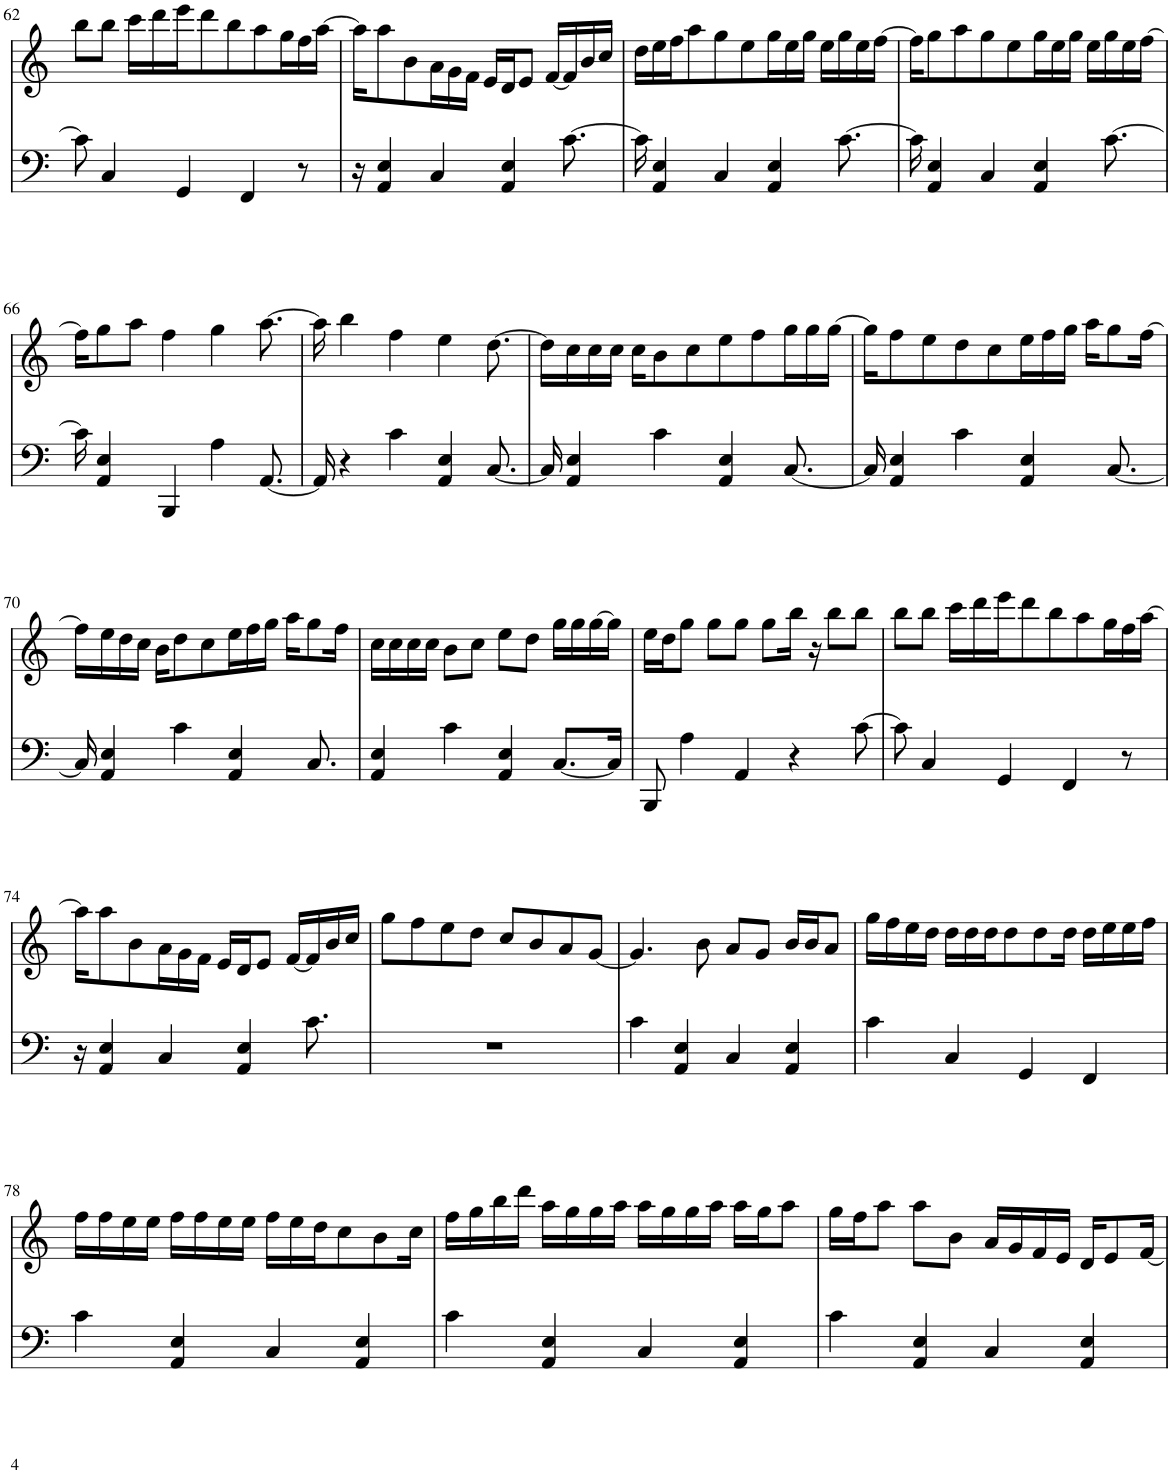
**kern	**kern
*part1	*part1
*staff2	*staff1
*I"Piano	*
*I'Pno.	*
!!LO:PB:g=z
*clefF4	*clefG2
*k[]	*k[]
*M4/4	*M4/4
=62	=62
8c\]	8bb\L
4C/	8bb\J
.	16ccc\LL
.	16ddd\
4GG/	16eee\J
.	8ddd\
.	8bb\
4FF/	.
.	8aa\
.	16gg\L
8r	16ff\
.	[16aa\JJ
=63	=63
16r	16aa\KL]
4AA/ 4E/	8aa\
.	8b\
4C/	16a\L
.	16g\
.	16f\JJ
.	16e/LL
4AA/ 4E/	16d/J
.	8e/J
.	[16f/LL
[8.c\	16f/]
.	16b/
.	16cc/JJ
=64	=64
16c\]	16dd\LL
4AA/ 4E/	16ee\
.	16ff\J
.	8aa\
4C/	8gg\
.	8ee\
4AA/ 4E/	16gg\L
.	16ee\
.	16gg\JJ
.	16ee\LL
[8.c\	16gg\
.	16ee\
.	[16ff\JJ
=65	=65
16c\]	16ff\KL]
4AA/ 4E/	8gg\
.	8aa\
4C/	8gg\
.	8ee\
4AA/ 4E/	16gg\L
.	16ee\
.	16gg\JJ
.	16ee\LL
[8.c\	16gg\
.	16ee\
.	[16ff\JJ
!!LO:LB:g=z
=66	=66
16c\]	16ff\KL]
4AA/ 4E/	8gg\
.	8aa\J
4BBB/	4ff\
4A\	4gg\
[8.AA/	[8.aa\
=67	=67
16AA/]	16aa\]
4r	4bb\
4c\	4ff\
4AA/ 4E/	4ee\
[8.C/	[8.dd\
=68	=68
16C/]	16dd\LL]
4AA/ 4E/	16cc\
.	16cc\
.	16cc\JJ
.	16cc\KL
4c\	8b\
.	8cc\
4AA/ 4E/	8ee\
.	8ff\
[8.C/	16gg\L
.	16gg\
.	[16gg\JJ
=69	=69
16C/]	16gg\KL]
4AA/ 4E/	8ff\
.	8ee\
4c\	8dd\
.	8cc\
4AA/ 4E/	16ee\L
.	16ff\
.	16gg\JJ
.	16aa\KL
[8.C/	8gg\
.	[16ff\Jk
!!LO:LB:g=z
=70	=70
16C/]	16ff\LL]
4AA/ 4E/	16ee\
.	16dd\
.	16cc\JJ
.	16b\KL
4c\	8dd\
.	8cc\
4AA/ 4E/	16ee\L
.	16ff\
.	16gg\JJ
.	16aa\KL
8.C/	8gg\
.	16ff\Jk
=71	=71
4AA/ 4E/	16cc\LL
.	16cc\
.	16cc\
.	16cc\JJ
4c\	8b\L
.	8cc\J
4AA/ 4E/	8ee\L
.	8dd\J
[8.C/L	16gg\LL
.	16gg\
.	[16gg\
16C/Jk]	16gg\JJ]
=72	=72
8BBB/	16ee\LL
.	16dd\J
4A\	8gg\J
.	8gg\L
4AA/	8gg\J
.	8gg\L
4r	16bb\Jk
.	16r
.	8bb\L
[8c\	8bb\J
=73	=73
8c\]	8bb\L
4C/	8bb\J
.	16ccc\LL
.	16ddd\
4GG/	16eee\J
.	8ddd\
.	8bb\
4FF/	.
.	8aa\
.	16gg\L
8r	16ff\
.	[16aa\JJ
!!LO:LB:g=z
=74	=74
16r	16aa\KL]
4AA/ 4E/	8aa\
.	8b\
4C/	16a\L
.	16g\
.	16f\JJ
.	16e/LL
4AA/ 4E/	16d/J
.	8e/J
.	[16f/LL
8.c\	16f/]
.	16b/
.	16cc/JJ
=75	=75
1r	8gg\L
.	8ff\
.	8ee\
.	8dd\J
.	8cc/L
.	8b/
.	8a/
.	[8g/J
=76	=76
4c\	4.g/]
4AA/ 4E/	.
.	8b\
4C/	8a/L
.	8g/J
4AA/ 4E/	16b/LL
.	16b/J
.	8a/J
=77	=77
4c\	16gg\LL
.	16ff\
.	16ee\
.	16dd\JJ
4C/	16dd\LL
.	16dd\
.	16dd\J
.	8dd\
4GG/	.
.	8dd\
.	16dd\Jk
4FF/	16dd\LL
.	16ee\
.	16ee\
.	16ff\JJ
!!LO:LB:g=z
=78	=78
4c\	16ff\LL
.	16ff\
.	16ee\
.	16ee\JJ
4AA/ 4E/	16ff\LL
.	16ff\
.	16ee\
.	16ee\JJ
4C/	16ff\LL
.	16ee\
.	16dd\J
.	8cc\
4AA/ 4E/	.
.	8b\
.	16cc\Jk
=79	=79
4c\	16ff\LL
.	16gg\
.	16bb\
.	16ddd\JJ
4AA/ 4E/	16aa\LL
.	16gg\
.	16gg\
.	16aa\JJ
4C/	16aa\LL
.	16gg\
.	16gg\
.	16aa\JJ
4AA/ 4E/	16aa\LL
.	16gg\J
.	8aa\J
=80	=80
4c\	16gg\LL
.	16ff\J
.	8aa\J
4AA/ 4E/	8aa\L
.	8b\J
4C/	16a/LL
.	16g/
.	16f/
.	16e/JJ
4AA/ 4E/	16d/KL
.	8e/
.	[16f/Jk
=	=
*-	*-
